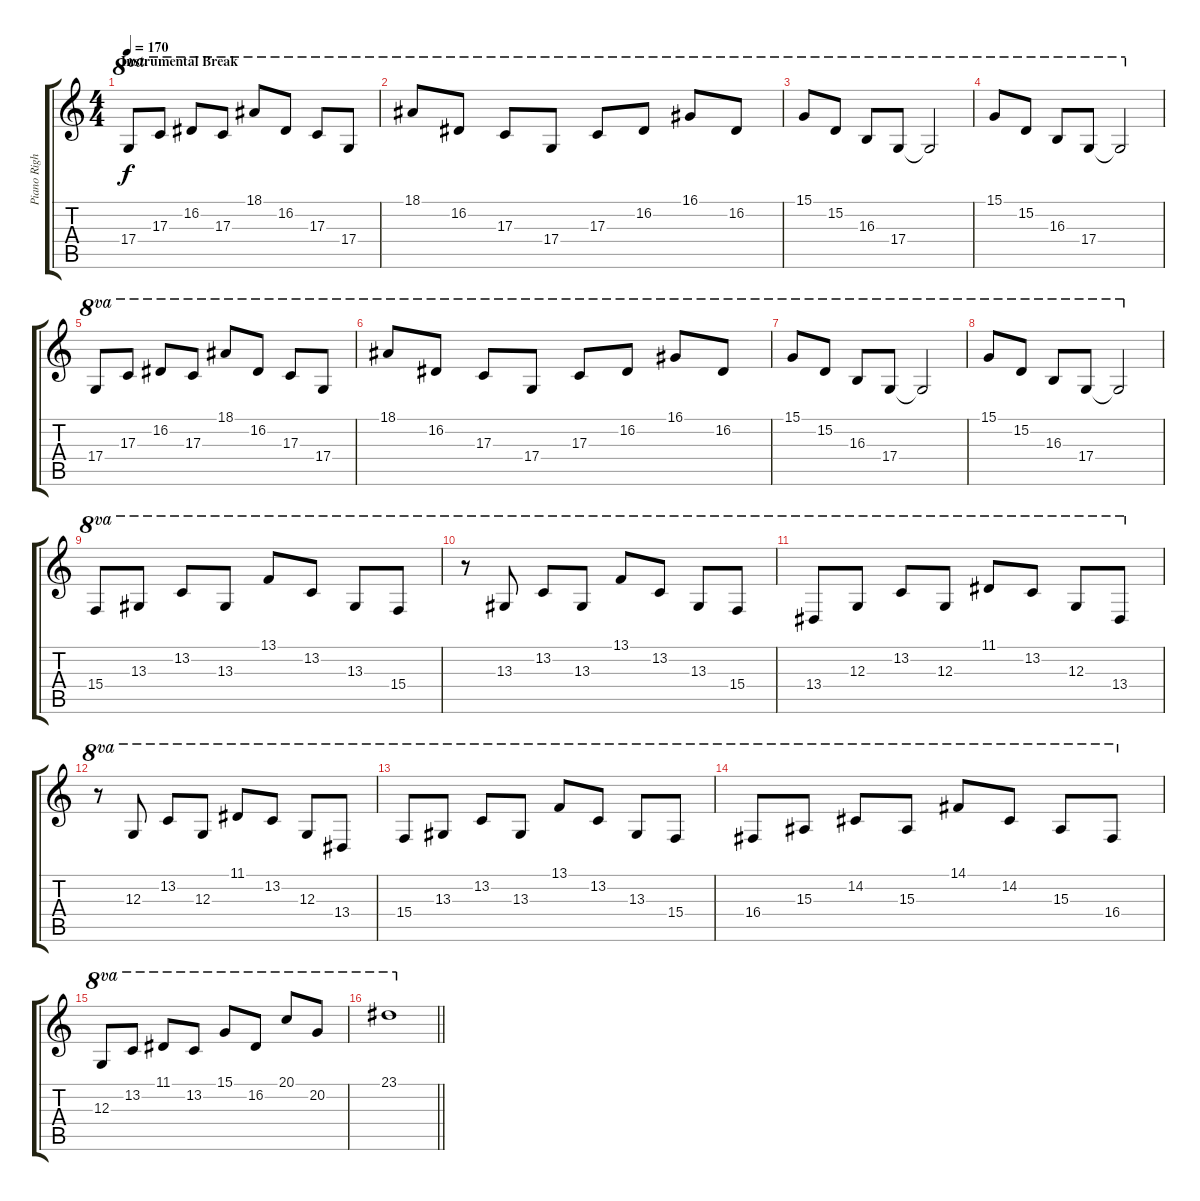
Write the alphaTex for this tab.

\track ("Piano Right Hand" "Piano Righ") {instrument acousticgrandpiano}
\staff {score tabs}
\tuning (E4 B3 G3 D3 A2 E2) {hide}
\ts (4 4)
\section ("" "Instrumental Break")
\tempo 170
\clef g2
\ks c
17.4.8{ot 8va dy f} 17.3.8{ot 8va} 16.2.8{ot 8va} 17.3.8{ot 8va} 18.1.8{ot 8va} 16.2.8{ot 8va} 17.3.8{ot 8va} 17.4.8{ot 8va} |
18.1.8{ot 8va} 16.2.8{ot 8va} 17.3.8{ot 8va} 17.4.8{ot 8va} 17.3.8{ot 8va} 16.2.8{ot 8va} 16.1.8{ot 8va} 16.2.8{ot 8va} |
15.1.8{ot 8va} 15.2.8{ot 8va} 16.3.8{ot 8va} 17.4.8{ot 8va} 17.4{t}.2{ot 8va} |
15.1.8{ot 8va} 15.2.8{ot 8va} 16.3.8{ot 8va} 17.4.8{ot 8va} 17.4{t}.2{ot 8va} |
17.4.8{ot 8va} 17.3.8{ot 8va} 16.2.8{ot 8va} 17.3.8{ot 8va} 18.1.8{ot 8va} 16.2.8{ot 8va} 17.3.8{ot 8va} 17.4.8{ot 8va} |
18.1.8{ot 8va} 16.2.8{ot 8va} 17.3.8{ot 8va} 17.4.8{ot 8va} 17.3.8{ot 8va} 16.2.8{ot 8va} 16.1.8{ot 8va} 16.2.8{ot 8va} |
15.1.8{ot 8va} 15.2.8{ot 8va} 16.3.8{ot 8va} 17.4.8{ot 8va} 17.4{t}.2{ot 8va} |
15.1.8{ot 8va} 15.2.8{ot 8va} 16.3.8{ot 8va} 17.4.8{ot 8va} 17.4{t}.2{ot 8va} |
15.4.8{ot 8va} 13.3.8{ot 8va} 13.2.8{ot 8va} 13.3.8{ot 8va} 13.1.8{ot 8va} 13.2.8{ot 8va} 13.3.8{ot 8va} 15.4.8{ot 8va} |
r.8{ot 8va} 13.3.8{ot 8va} 13.2.8{ot 8va} 13.3.8{ot 8va} 13.1.8{ot 8va} 13.2.8{ot 8va} 13.3.8{ot 8va} 15.4.8{ot 8va} |
13.4.8{ot 8va} 12.3.8{ot 8va} 13.2.8{ot 8va} 12.3.8{ot 8va} 11.1.8{ot 8va} 13.2.8{ot 8va} 12.3.8{ot 8va} 13.4.8{ot 8va} |
r.8{ot 8va} 12.3.8{ot 8va} 13.2.8{ot 8va} 12.3.8{ot 8va} 11.1.8{ot 8va} 13.2.8{ot 8va} 12.3.8{ot 8va} 13.4.8{ot 8va} |
15.4.8{ot 8va} 13.3.8{ot 8va} 13.2.8{ot 8va} 13.3.8{ot 8va} 13.1.8{ot 8va} 13.2.8{ot 8va} 13.3.8{ot 8va} 15.4.8{ot 8va} |
16.4.8{ot 8va} 15.3.8{ot 8va} 14.2.8{ot 8va} 15.3.8{ot 8va} 14.1.8{ot 8va} 14.2.8{ot 8va} 15.3.8{ot 8va} 16.4.8{ot 8va} |
12.3.8{ot 8va} 13.2.8{ot 8va} 11.1.8{ot 8va} 13.2.8{ot 8va} 15.1.8{ot 8va} 16.2.8{ot 8va} 20.1.8{ot 8va} 20.2.8{ot 8va} |
\barLineRight lightlight
23.1.1{ot 8va}
